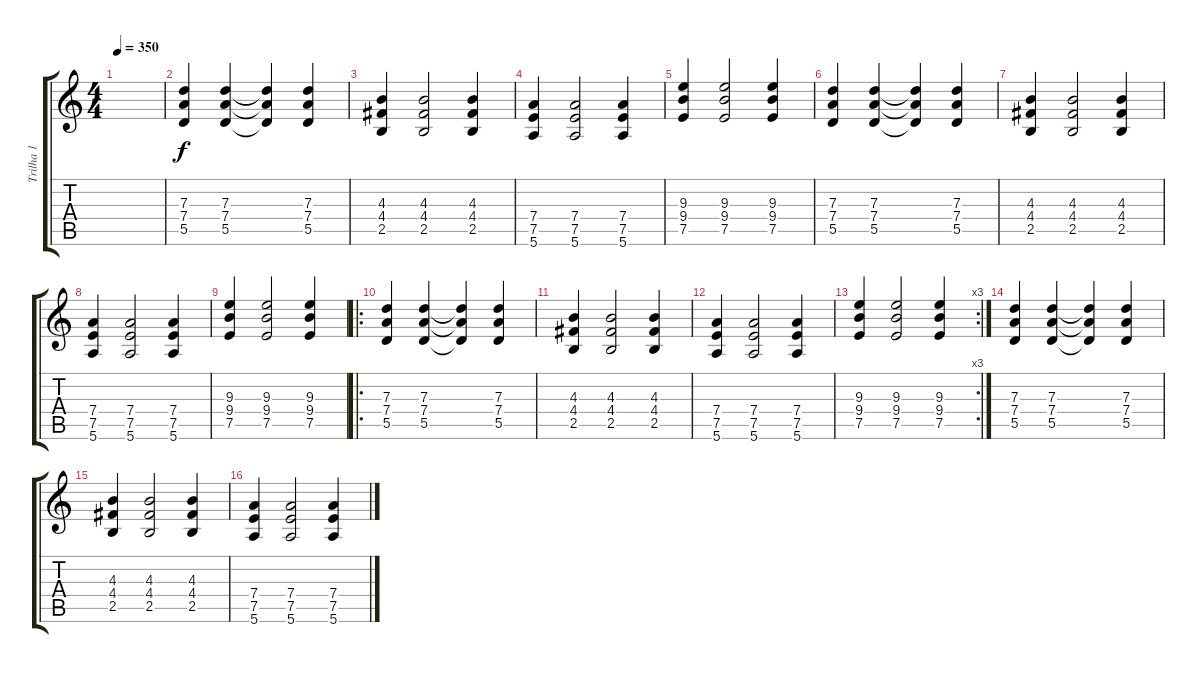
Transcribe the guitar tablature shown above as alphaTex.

\track ("Trilha 1" "Trilha 1") {instrument distortionguitar}
\staff {score tabs}
\tuning (E4 B3 G3 D3 A2 E2) {hide}
\ts (4 4)
\tempo 350
\clef g2
\ks c
|
(7.3 7.4 5.5).4 (7.3 7.4 5.5).4 (7.3{t} 7.4{t} 5.5{t}).4 (7.3 7.4 5.5).4 |
(4.3 4.4 2.5).4 (4.3 4.4 2.5).2 (4.3 4.4 2.5).4 |
(7.4 7.5 5.6).4 (7.4 7.5 5.6).2 (7.4 7.5 5.6).4 |
(9.3 9.4 7.5).4 (9.3 9.4 7.5).2 (9.3 9.4 7.5).4 |
(7.3 7.4 5.5).4 (7.3 7.4 5.5).4 (7.3{t} 7.4{t} 5.5{t}).4 (7.3 7.4 5.5).4 |
(4.3 4.4 2.5).4 (4.3 4.4 2.5).2 (4.3 4.4 2.5).4 |
(7.4 7.5 5.6).4 (7.4 7.5 5.6).2 (7.4 7.5 5.6).4 |
(9.3 9.4 7.5).4 (9.3 9.4 7.5).2 (9.3 9.4 7.5).4 |
\ro
(7.3 7.4 5.5).4 (7.3 7.4 5.5).4 (7.3{t} 7.4{t} 5.5{t}).4 (7.3 7.4 5.5).4 |
(4.3 4.4 2.5).4 (4.3 4.4 2.5).2 (4.3 4.4 2.5).4 |
(7.4 7.5 5.6).4 (7.4 7.5 5.6).2 (7.4 7.5 5.6).4 |
\rc 3
(9.3 9.4 7.5).4 (9.3 9.4 7.5).2 (9.3 9.4 7.5).4 |
(7.3 7.4 5.5).4 (7.3 7.4 5.5).4 (7.3{t} 7.4{t} 5.5{t}).4 (7.3 7.4 5.5).4 |
(4.3 4.4 2.5).4 (4.3 4.4 2.5).2 (4.3 4.4 2.5).4 |
(7.4 7.5 5.6).4 (7.4 7.5 5.6).2 (7.4 7.5 5.6).4
